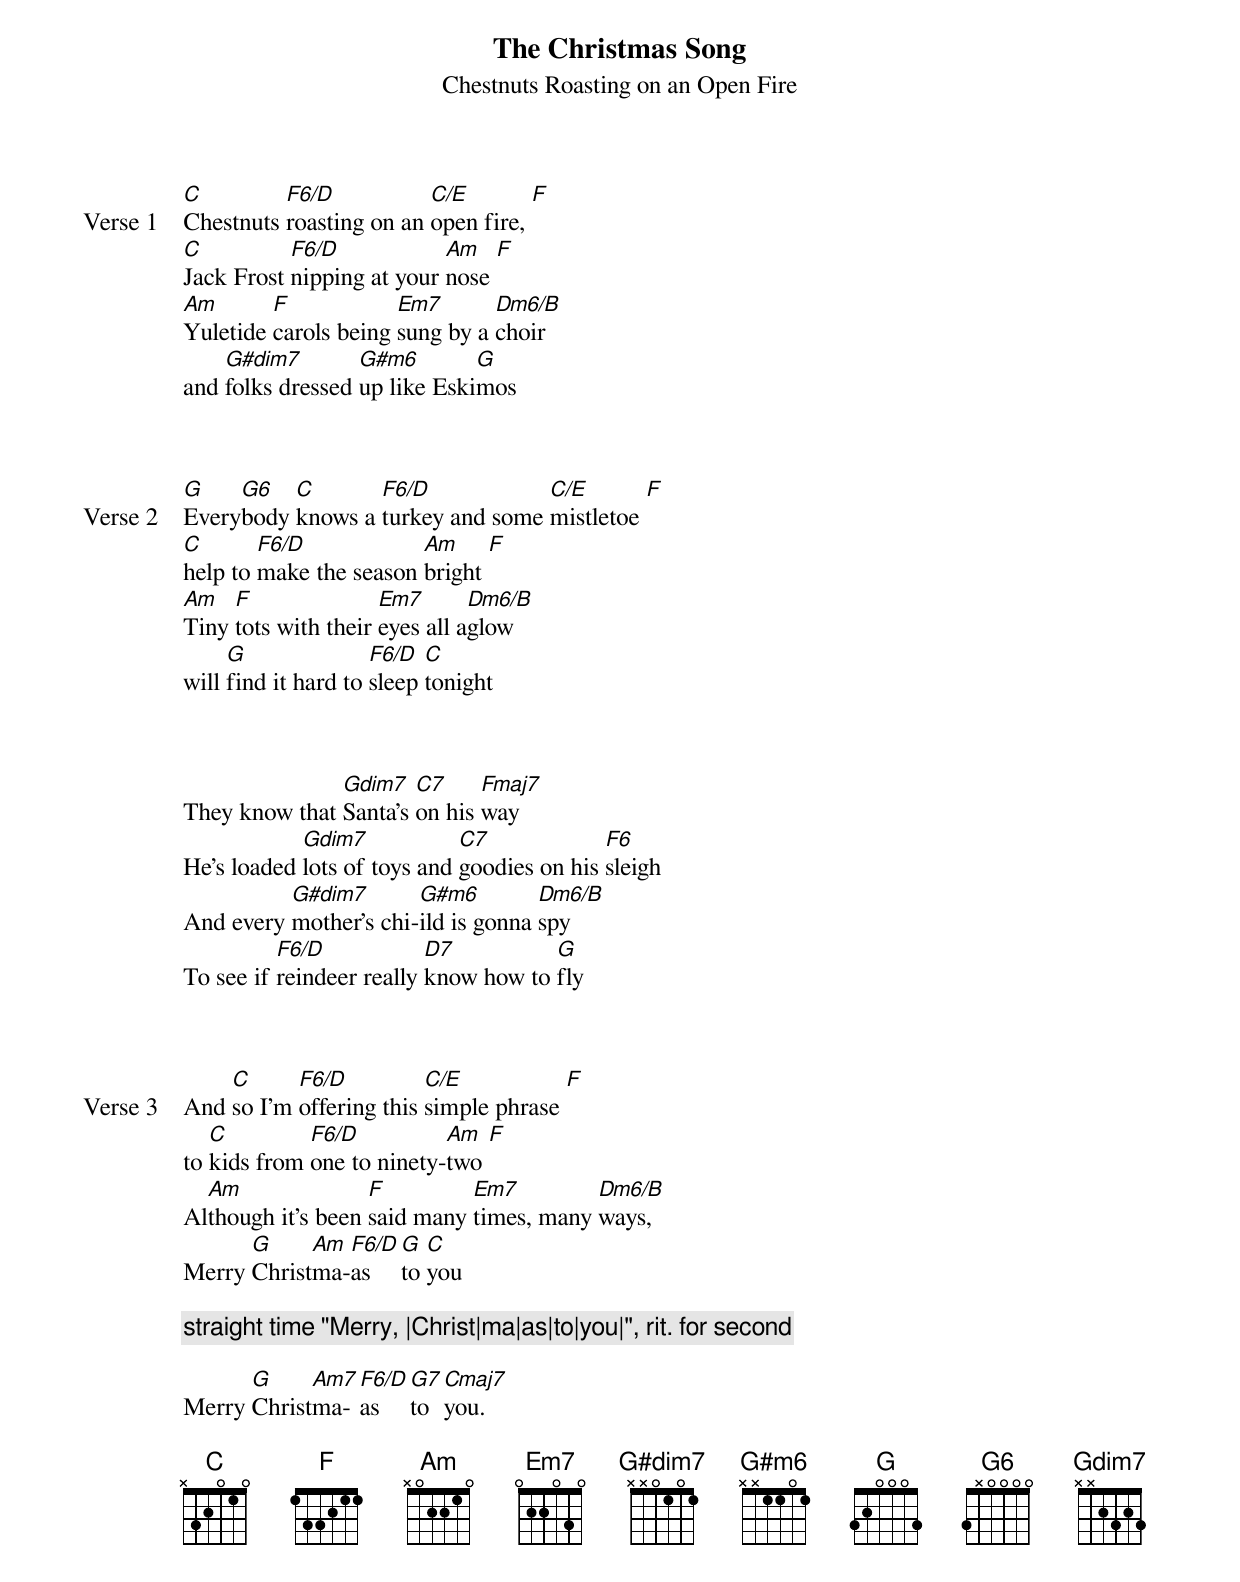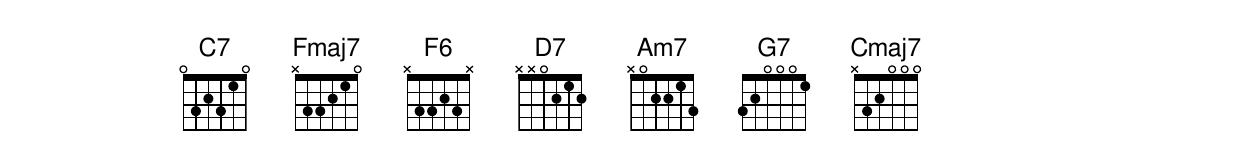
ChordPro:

{title: The Christmas Song}
{subtitle: Chestnuts Roasting on an Open Fire}

{start_of_verse label="Verse 1"}

[C]Chestnuts [F6/D]roasting on an [C/E]open fire, [F]
[C]Jack Frost [F6/D]nipping at your [Am]nose [F]
[Am]Yuletide [F]carols being [Em7]sung by a [Dm6/B]choir
and [G#dim7]folks dressed [G#m6]up like Eski[G]mos

{end_of_verse}

{start_of_verse label="Verse 2"}

[G]Every[G6]body [C]knows a [F6/D]turkey and some [C/E]mistletoe [F]
[C]help to [F6/D]make the season [Am]bright [F]
[Am]Tiny [F]tots with their [Em7]eyes all a[Dm6/B]glow
will [G]find it hard to [F6/D]sleep [C]tonight

{end_of_verse}

{start_of_bridge}

They know that [Gdim7]Santa's [C7]on his [Fmaj7]way
He's loaded [Gdim7]lots of toys and [C7]goodies on his [F6]sleigh
And every [G#dim7]mother's chi-[G#m6]ild is gonna [Dm6/B]spy
To see if [F6/D]reindeer really [D7]know how to [G]fly

{end_of_bridge}

{start_of_verse label="Verse 3"}

And [C]so I'm [F6/D]offering this [C/E]simple phrase [F]
to [C]kids from [F6/D]one to ninety-[Am]two [F]
Al[Am]though it's been [F]said many [Em7]times, many [Dm6/B]ways,
Merry [G]Christ[Am]ma-[F6/D]as [G]to [C]you

{comment: straight time "Merry, |Christ|ma|as|to|you|", rit. for second}

Merry [G]Christ[Am7]ma-[F6/D]as [G7]to [Cmaj7]you.

{end_of_verse}
